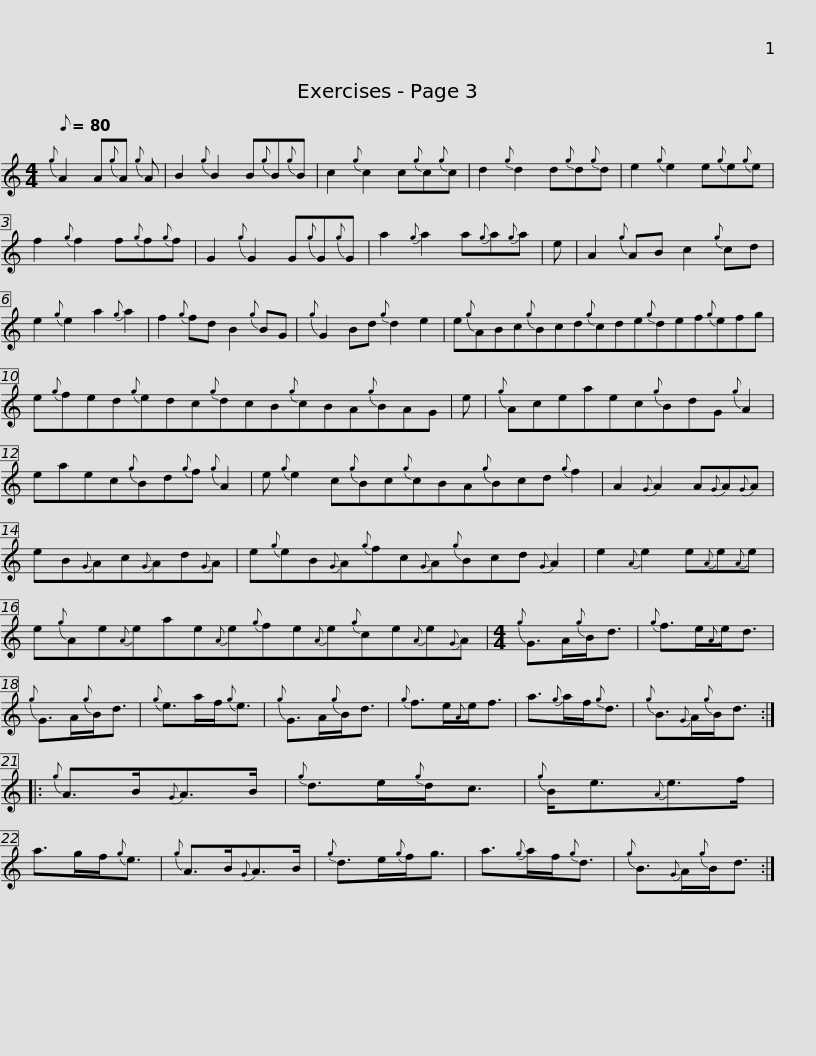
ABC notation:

X:1
L:1/8
Q:1/8=80
M:4/4
I:linebreak $
K:C
V:1 treble
V:1
{g} A2 A{g}A{g} A | B2{g} B2 B{g}B{g}B | c2{g} c2 c{g}c{g}c | d2{g} d2 d{g}d{g}d | e2{g} e2 e{g}e{g}e |$ %5
 f2{g} f2 f{g}f{g}f | G2{g} G2 G{g}G{g}G | a2{g} a2 a{g}a{g}a | e | A2{g} AB c2{g} cd | %10
 e2{g} e2 a2{g} a2 |$ f2{g} fd B2{g} BG |{g} G2 Bd{g} d2 e2 | e{g}ABc{g}Bcd{g}cde{g}def{g}efg |$ e{g}fed{g}edc{g}dcB{g}cBA{g}BAG | %15
 e |{g} Aceaec{g}BdG{g} A2 |$ eaec{g}Bd{g}f{g} A2 | e{g} e2 c{g}Bc{g}cBA{g}Bcd{g} f2 | A2{G} A2 A{G}A{G}A |$ %20
 eB{G}Ac{G}Ad{G}A | e{g}eB{G}A{g}fc{G}A{g}Bcd{G} A2 | e2{A} e2 e{A}e{A}e |$ e{g}Ae{A}eae{A}e{g}fe{A}e{g}ce{A}e{G}A |[M:4/4]{g} G>A{g}B<d | %25
{g} f>e{A}e<d |{g} G>A{g}B<d |${g} e>af/{g}e3/2 |{g} G>A{g}B<d |{g} f>e{A}e<f | %30
 a3/2{g}a/f/{g}d3/2 |{g} B3/2{G}A/{g}B<d ::{g} A>B{G}A>B |${g} d>e{g}d<c |{g} B<e{A}e>f | %35
 a>gf/{g}e3/2 |{g} A>B{G}A>B |{g} d>e{g}f<g | a3/2{g}a/f/{g}d3/2 |${g} B3/2{G}A/{g}B<d :| %40
